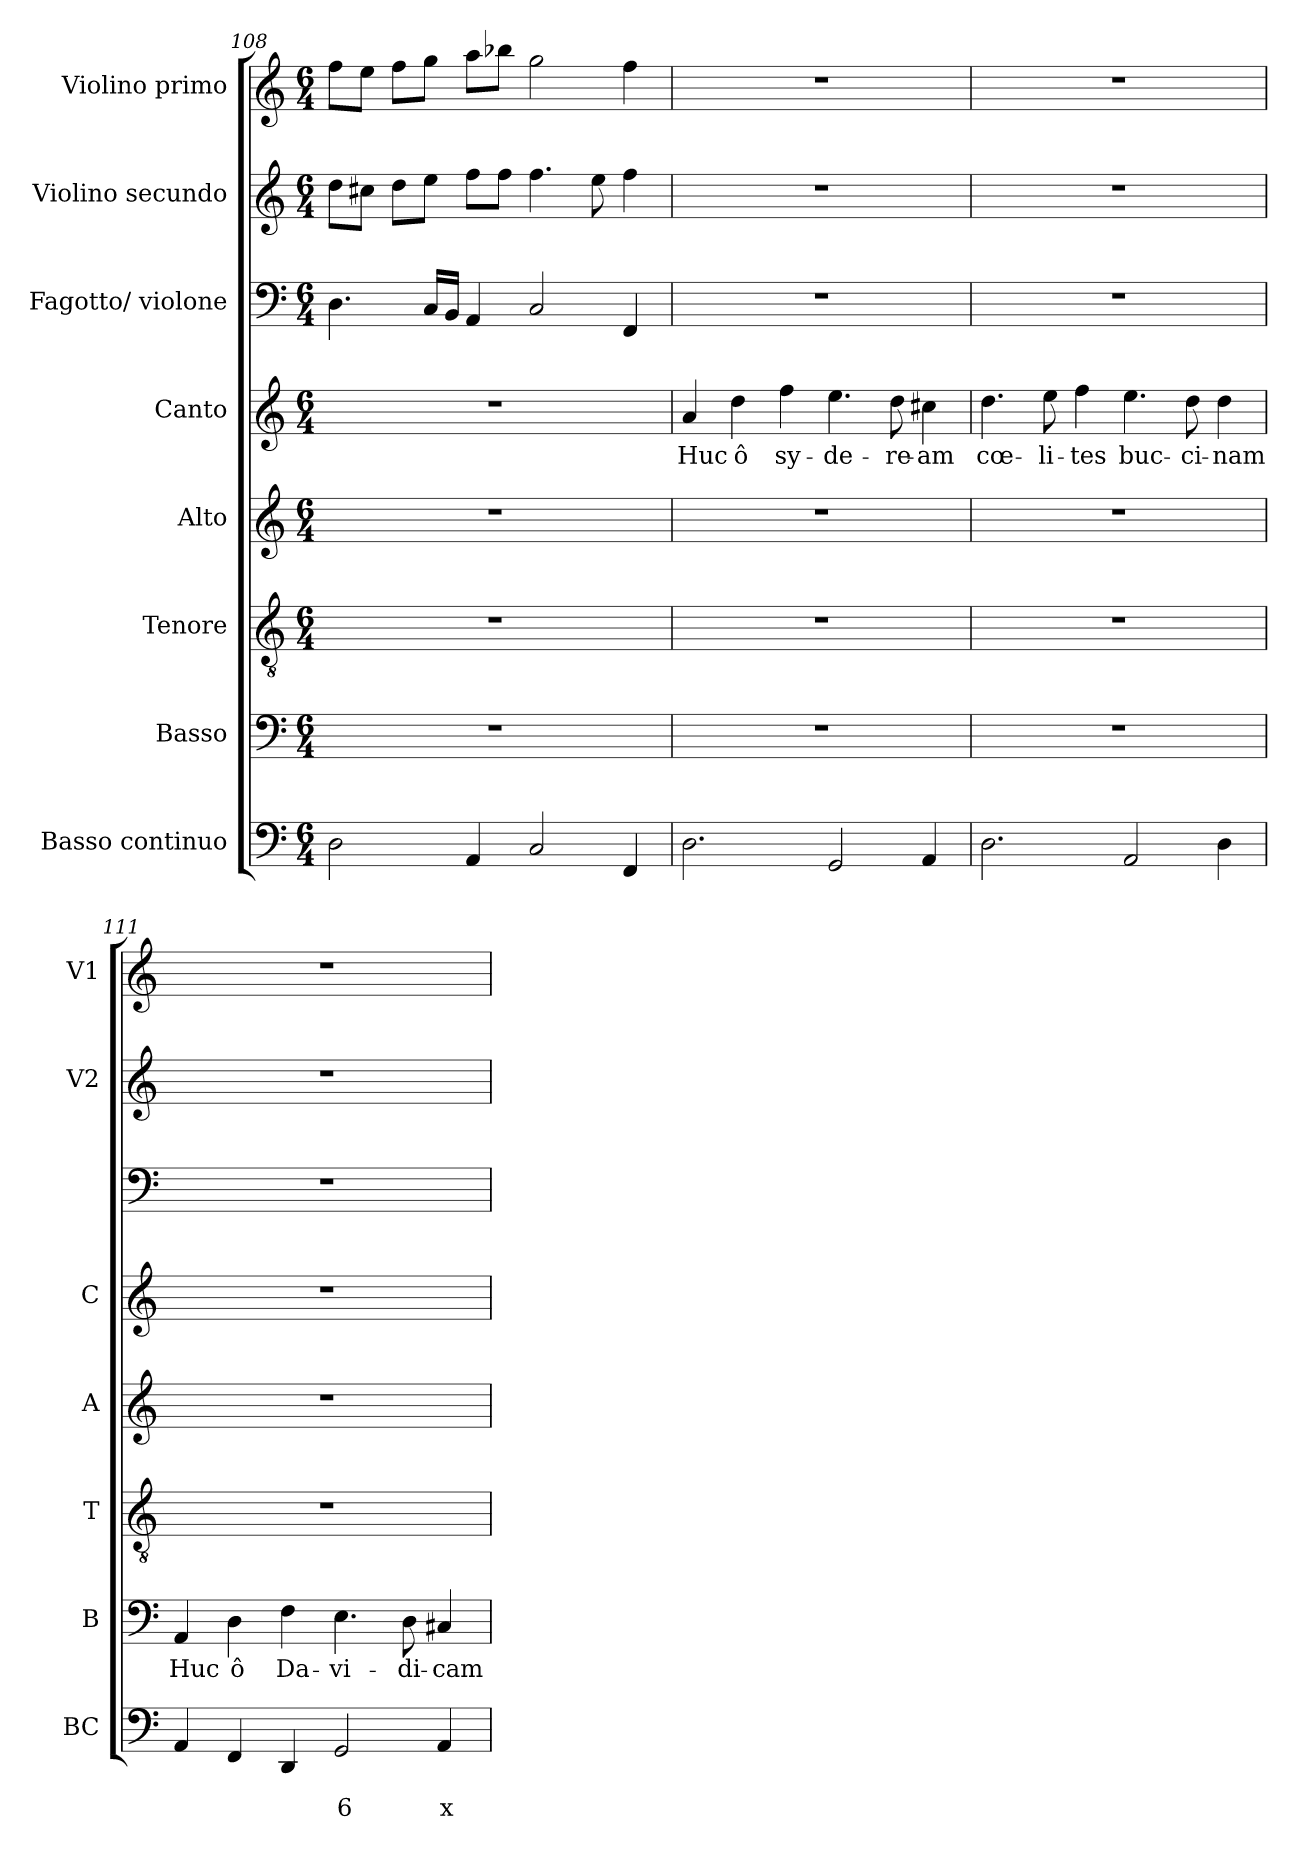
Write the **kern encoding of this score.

**kern	**text	**text	**kern	**text	**kern	**kern	**kern	**text	**kern	**kern	**kern
*part8	*part8	*part8	*part7	*part7	*part6	*part5	*part4	*part4	*part3	*part2	*part1
*staff8	*staff8	*staff8	*staff7	*staff7	*staff6	*staff5	*staff4	*staff4	*staff3	*staff2	*staff1
*I"Basso continuo	*	*	*I"Basso	*	*I"Tenore	*I"Alto	*I"Canto	*	*I"Fagotto/ violone	*I"Violino secundo	*I"Violino primo
*I'BC	*	*	*I'B	*	*I'T	*I'A	*I'C	*	*	*I'V2	*I'V1
!!LO:LB:g=z
*clefF4	*	*	*clefF4	*	*clefGv2	*clefG2	*clefG2	*	*clefF4	*clefG2	*clefG2
*k[]	*	*	*k[]	*	*k[]	*k[]	*k[]	*	*k[]	*k[]	*k[]
*C:	*	*	*C:	*	*C:	*C:	*C:	*	*C:	*C:	*C:
*M6/4	*	*	*M6/4	*	*M6/4	*M6/4	*M6/4	*	*M6/4	*M6/4	*M6/4
=108	=108	=108	=108	=108	=108	=108	=108	=108	=108	=108	=108
2D\	.	.	1.r	.	1.r	1.r	1.r	.	4.D\	8dd\L	8ff\L
.	.	.	.	.	.	.	.	.	.	8cc#X\J	8ee\J
.	.	.	.	.	.	.	.	.	.	8dd\L	8ff\L
.	.	.	.	.	.	.	.	.	16C/LL	8ee\J	8gg\J
.	.	.	.	.	.	.	.	.	16BB/JJ	.	.
4AA/	.	.	.	.	.	.	.	.	4AA/	8ff\L	8aa\L
.	.	.	.	.	.	.	.	.	.	8ff\J	8bb-X\J
2C/	.	.	.	.	.	.	.	.	2C/	4.ff\	2gg\
.	.	.	.	.	.	.	.	.	.	8ee\	.
4FF/	.	.	.	.	.	.	.	.	4FF/	4ff\	4ff\
=109	=109	=109	=109	=109	=109	=109	=109	=109	=109	=109	=109
!	!	!	!	!	!	!	!	!LO:LY:b	!	!	!
2.D\	.	.	1.r	.	1.r	1.r	4a/	Huc	1.r	1.r	1.r
!	!	!	!	!	!	!	!	!LO:LY:b	!	!	!
.	.	.	.	.	.	.	4dd\	ô	.	.	.
!	!	!	!	!	!	!	!	!LO:LY:b	!	!	!
.	.	.	.	.	.	.	4ff\	sy-	.	.	.
!	!	!	!	!	!	!	!	!LO:LY:b	!	!	!
2GG/	.	.	.	.	.	.	4.ee\	-de-	.	.	.
!	!	!	!	!	!	!	!	!LO:LY:b	!	!	!
.	.	.	.	.	.	.	8dd\	-re-	.	.	.
!	!	!	!	!	!	!	!	!LO:LY:b	!	!	!
4AA/	.	.	.	.	.	.	4cc#X\	-am	.	.	.
=110	=110	=110	=110	=110	=110	=110	=110	=110	=110	=110	=110
!	!	!	!	!	!	!	!	!LO:LY:b	!	!	!
2.D\	.	.	1.r	.	1.r	1.r	4.dd\	cœ-	1.r	1.r	1.r
!	!	!	!	!	!	!	!	!LO:LY:b	!	!	!
.	.	.	.	.	.	.	8ee\	-li-	.	.	.
!	!	!	!	!	!	!	!	!LO:LY:b	!	!	!
.	.	.	.	.	.	.	4ff\	-tes	.	.	.
!	!	!	!	!	!	!	!	!LO:LY:b	!	!	!
2AA/	.	.	.	.	.	.	4.ee\	buc-	.	.	.
!	!	!	!	!	!	!	!	!LO:LY:b	!	!	!
.	.	.	.	.	.	.	8dd\	-ci-	.	.	.
!	!	!	!	!	!	!	!	!LO:LY:b	!	!	!
4D\	.	.	.	.	.	.	4dd\	-nam	.	.	.
=111	=111	=111	=111	=111	=111	=111	=111	=111	=111	=111	=111
!	!	!	!	!LO:LY:b	!	!	!	!	!	!	!
4AA/	.	.	4AA/	Huc	1.r	1.r	1.r	.	1.r	1.r	1.r
!	!	!	!	!LO:LY:b	!	!	!	!	!	!	!
4FF/	.	.	4D\	ô	.	.	.	.	.	.	.
!	!	!	!	!LO:LY:b	!	!	!	!	!	!	!
4DD/	.	.	4F\	Da-	.	.	.	.	.	.	.
!	!	!LO:LY:b	!	!LO:LY:b	!	!	!	!	!	!	!
2GG/	.	6	4.E\	-vi-	.	.	.	.	.	.	.
!	!	!	!	!LO:LY:b	!	!	!	!	!	!	!
.	.	.	8D\	-di-	.	.	.	.	.	.	.
!	!	!LO:LY:b	!	!LO:LY:b	!	!	!	!	!	!	!
4AA/	.	x	4C#X/	-cam	.	.	.	.	.	.	.
=	=	=	=	=	=	=	=	=	=	=	=
*-	*-	*-	*-	*-	*-	*-	*-	*-	*-	*-	*-
